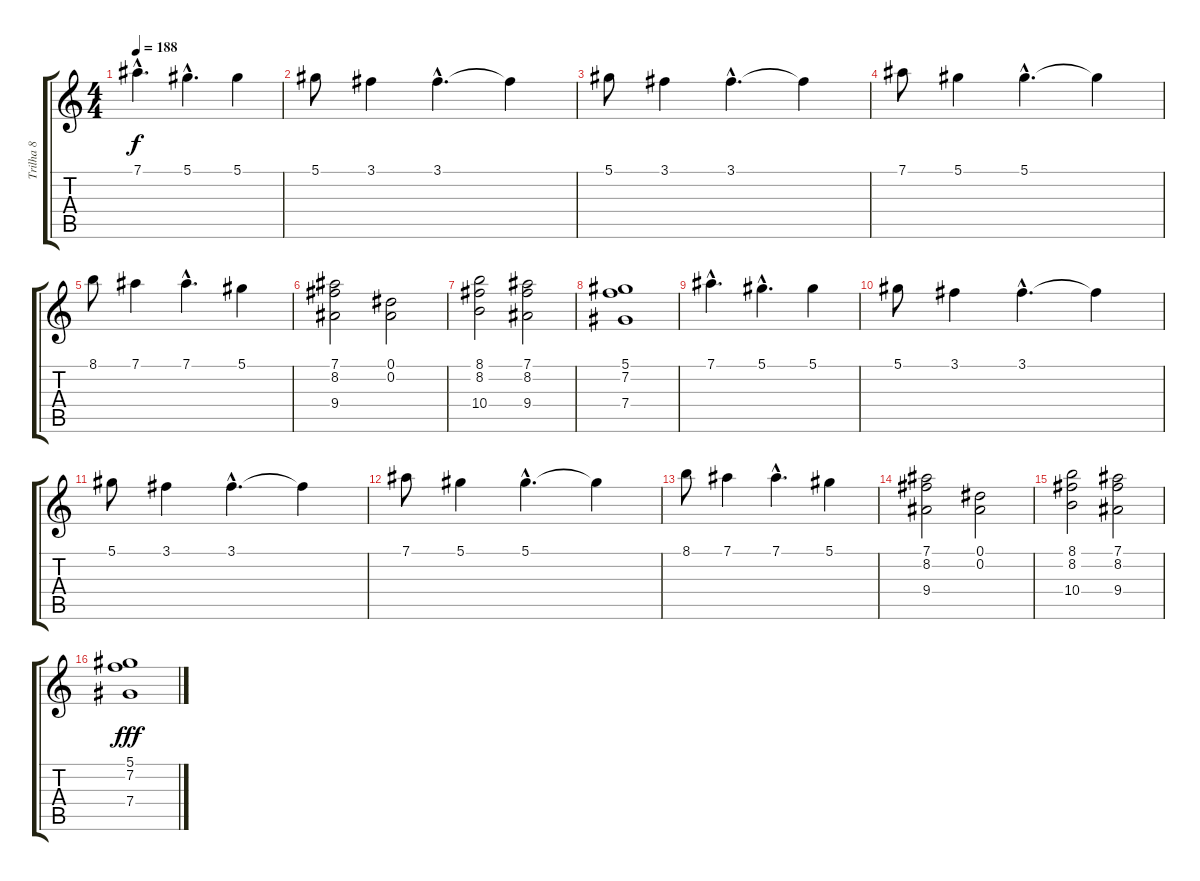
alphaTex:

\track ("Trilha 8" "Trilha 8") {instrument fretlessbass}
\staff {score tabs}
\tuning (Eb4 Bb3 Gb3 Db3 Ab2 Eb2) {hide}
\ts (4 4)
\tempo 188
\clef g2
\ks c
7.1{hac}.4{d dy f} 5.1{hac}.4{d} 5.1.4 |
5.1.8 3.1.4 3.1{hac}.4{d} 3.1{t}.4 |
5.1.8 3.1.4 3.1{hac}.4{d} 3.1{t}.4 |
7.1.8 5.1.4 5.1{hac}.4{d} 5.1{t}.4 |
8.1.8 7.1.4 7.1{hac}.4{d} 5.1.4 |
(7.1 8.2 9.4).2 (0.1 0.2).2 |
(8.1 8.2 10.4).2 (7.1 8.2 9.4).2 |
(5.1 7.2 7.4).1 |
7.1{hac}.4{d} 5.1{hac}.4{d} 5.1.4 |
5.1.8 3.1.4 3.1{hac}.4{d} 3.1{t}.4 |
5.1.8 3.1.4 3.1{hac}.4{d} 3.1{t}.4 |
7.1.8 5.1.4 5.1{hac}.4{d} 5.1{t}.4 |
8.1.8 7.1.4 7.1{hac}.4{d} 5.1.4 |
(7.1 8.2 9.4).2 (0.1 0.2).2 |
(8.1 8.2 10.4).2 (7.1 8.2 9.4).2 |
(5.1 7.2 7.4).1{dy fff}
